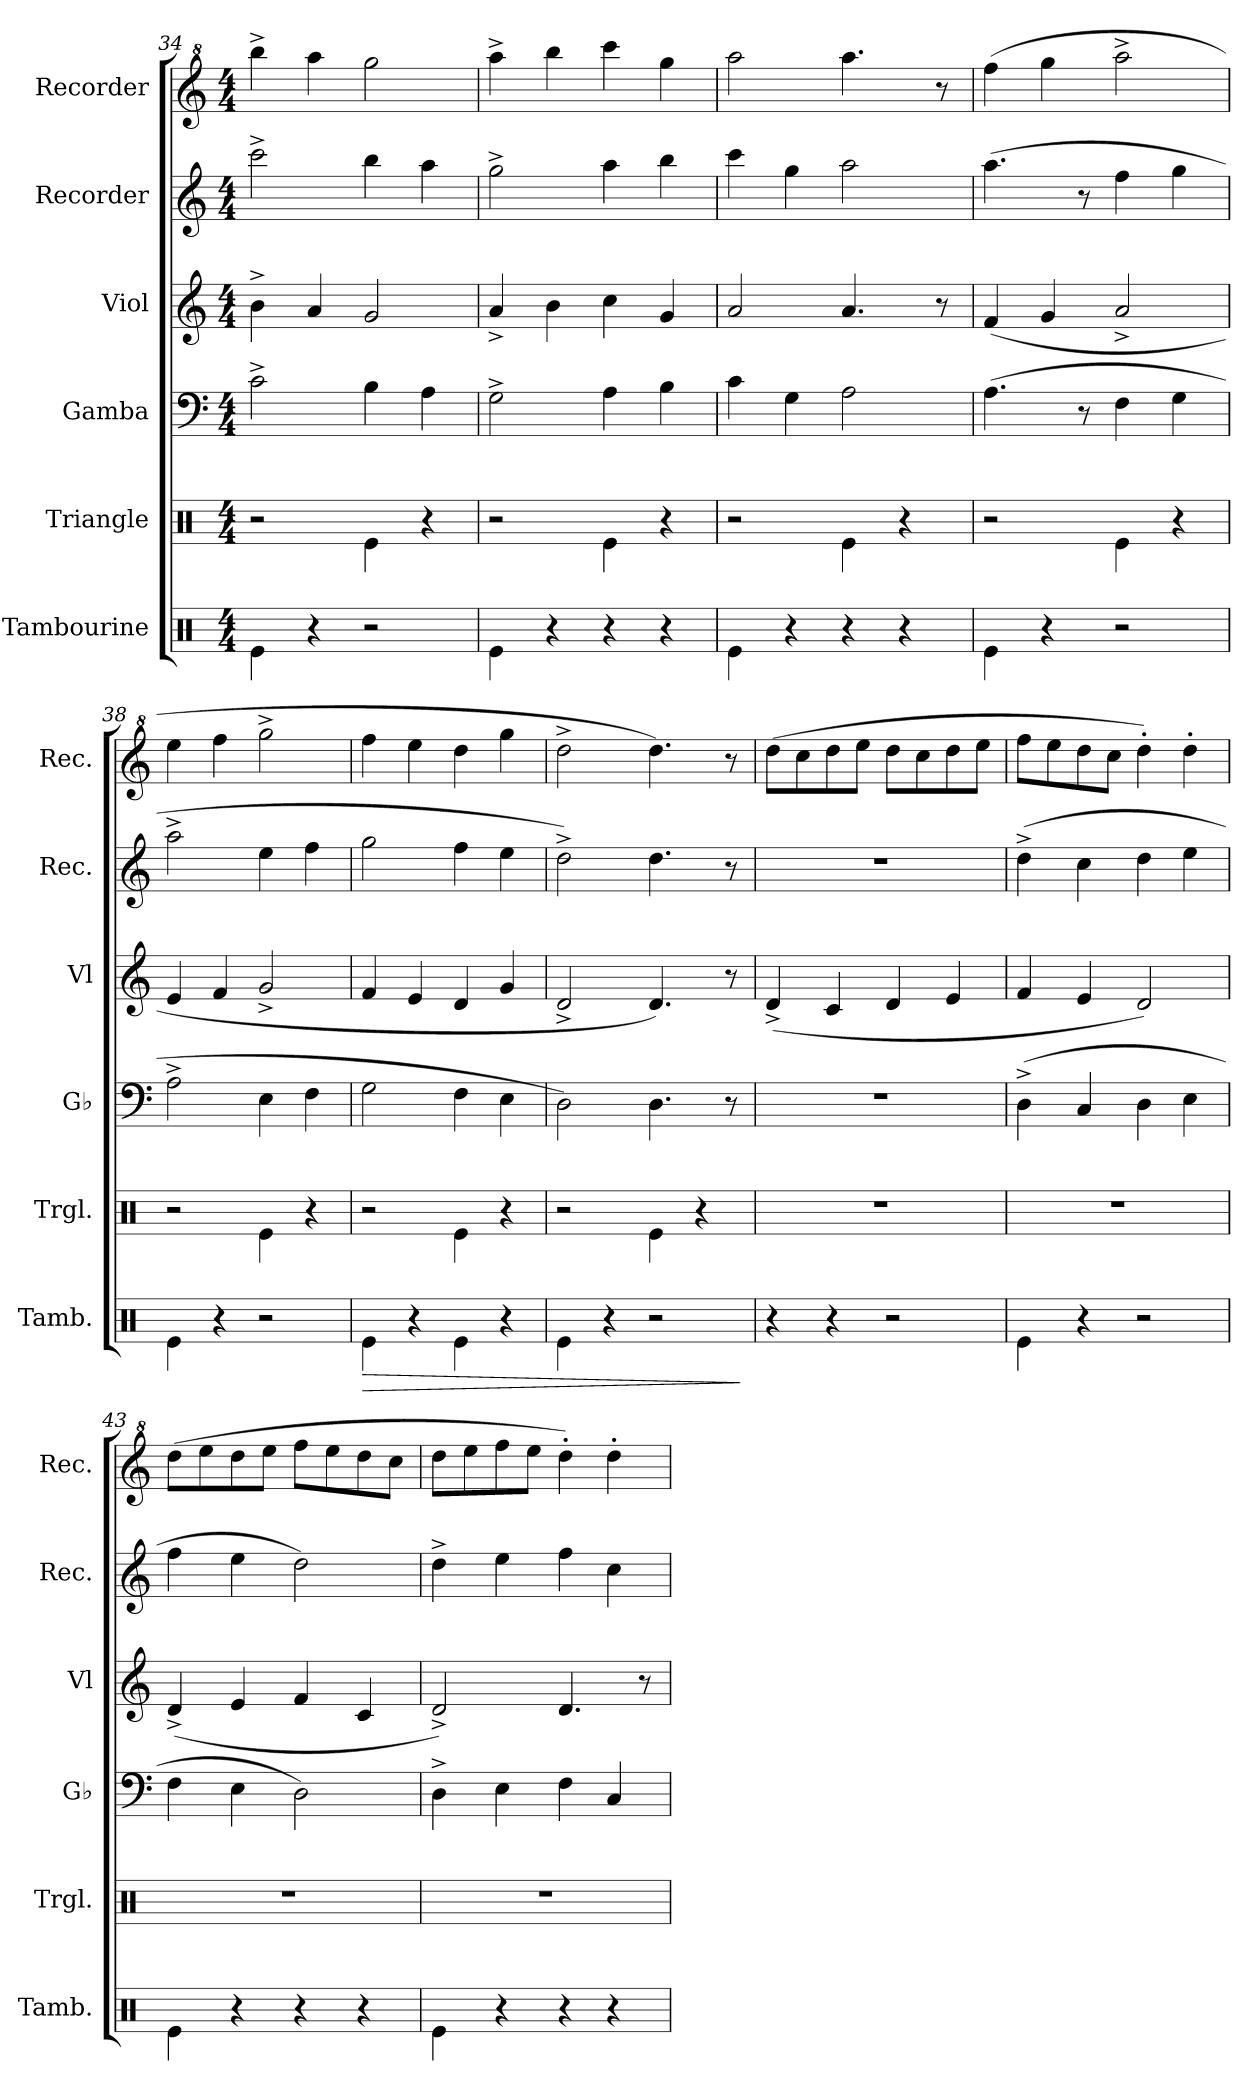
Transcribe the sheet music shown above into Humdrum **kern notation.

**kern	**dynam	**kern	**kern	**kern	**kern	**kern
*part6	*part6	*part5	*part4	*part3	*part2	*part1
*staff6	*staff6	*staff5	*staff4	*staff3	*staff2	*staff1
*I"Tambourine	*	*I"Triangle	*I"Gamba	*I"Viol	*I"Recorder	*I"Recorder
*I'Tamb.	*	*I'Trgl.	*I'Gb	*I'Vl	*I'Rec.	*I'Rec.
*clefX	*	*clefX	*clefF4	*clefG2	*clefG2	*clefG^2
*k[]	*	*k[]	*k[]	*k[]	*k[]	*k[]
*M4/4	*	*M4/4	*M4/4	*M4/4	*M4/4	*M4/4
=34	=34	=34	=34	=34	=34	=34
4Re\	.	2r	2c^\	4b^\	2ccc^\	4bbb^\
4r	.	.	.	4a/	.	4aaa\
2r	.	4Re\	4B\	2g/	4bb\	2ggg\
.	.	4r	4A\	.	4aa\	.
=35	=35	=35	=35	=35	=35	=35
4Re\	.	2r	2G^\	4a^/	2gg^\	4aaa^\
4r	.	.	.	4b\	.	4bbb\
4r	.	4Re\	4A\	4cc\	4aa\	4cccc\
4r	.	4r	4B\	4g/	4bb\	4ggg\
=36	=36	=36	=36	=36	=36	=36
4Re\	.	2r	4c\	2a/	4ccc\	2aaa\
4r	.	.	4G\	.	4gg\	.
4r	.	4Re\	2A\	4.a/	2aa\	4.aaa\
4r	.	4r	.	.	.	.
.	.	.	.	8r	.	8r
=37	=37	=37	=37	=37	=37	=37
4Re\	.	2r	(>4.A\	(>4f/	(>4.aa\	(>4fff\
4r	.	.	.	4g/	.	4ggg\
.	.	.	8r	.	8r	.
2r	.	4Re\	4F\	2a^/	4ff\	2aaa^\
.	.	4r	4G\	.	4gg\	.
=38	=38	=38	=38	=38	=38	=38
4Re\	.	2r	2A^\	4e/	2aa^\	4eee\
4r	.	.	.	4f/	.	4fff\
2r	.	4Re\	4E\	2g^/	4ee\	2ggg^\
.	.	4r	4F\	.	4ff\	.
=39	=39	=39	=39	=39	=39	=39
!	!LO:HP:b	!	!	!	!	!
4Re\	>	2r	2G\	4f/	2gg\	4fff\
4r	.	.	.	4e/	.	4eee\
4Re\	.	4Re\	4F\	4d/	4ff\	4ddd\
4r	.	4r	4E\	4g/	4ee\	4ggg\
=40	=40	=40	=40	=40	=40	=40
4Re\	.	2r	2D\)	2d^/	2dd^\)	2ddd^\
4r	.	.	.	.	.	.
2r	.	4Re\	4.D\	4.d/)	4.dd\	4.ddd\)
.	.	4r	.	.	.	.
.	.	.	8r	8r	8r	8r
.	]	.	.	.	.	.
!!LO:LB:g=z
=41	=41	=41	=41	=41	=41	=41
4r	.	1r	1r	(>4d^/	1r	(>8ddd\L
.	.	.	.	.	.	8ccc\
4r	.	.	.	4c/	.	8ddd\
.	.	.	.	.	.	8eee\J
2r	.	.	.	4d/	.	8ddd\L
.	.	.	.	.	.	8ccc\
.	.	.	.	4e/	.	8ddd\
.	.	.	.	.	.	8eee\J
=42	=42	=42	=42	=42	=42	=42
4Re\	.	1r	(>4D^\	4f/	(>4dd^\	8fff\L
.	.	.	.	.	.	8eee\
4r	.	.	4C/	4e/	4cc\	8ddd\
.	.	.	.	.	.	8ccc\J
2r	.	.	4D\	2d/)	4dd\	4ddd'\)
.	.	.	4E\	.	4ee\	4ddd'\
=43	=43	=43	=43	=43	=43	=43
4Re\	.	1r	4F\	(>4d^/	4ff\	(>8ddd\L
.	.	.	.	.	.	8eee\
4r	.	.	4E\	4e/	4ee\	8ddd\
.	.	.	.	.	.	8eee\J
4r	.	.	2D\)	4f/	2dd\)	8fff\L
.	.	.	.	.	.	8eee\
4r	.	.	.	4c/	.	8ddd\
.	.	.	.	.	.	8ccc\J
=44	=44	=44	=44	=44	=44	=44
4Re\	.	1r	4D^\	2d^/)	4dd^\	8ddd\L
.	.	.	.	.	.	8eee\
4r	.	.	4E\	.	4ee\	8fff\
.	.	.	.	.	.	8eee\J
4r	.	.	4F\	4.d/	4ff\	4ddd'\)
4r	.	.	4C/	.	4cc\	4ddd'\
.	.	.	.	8r	.	.
=	=	=	=	=	=	=
*-	*-	*-	*-	*-	*-	*-
